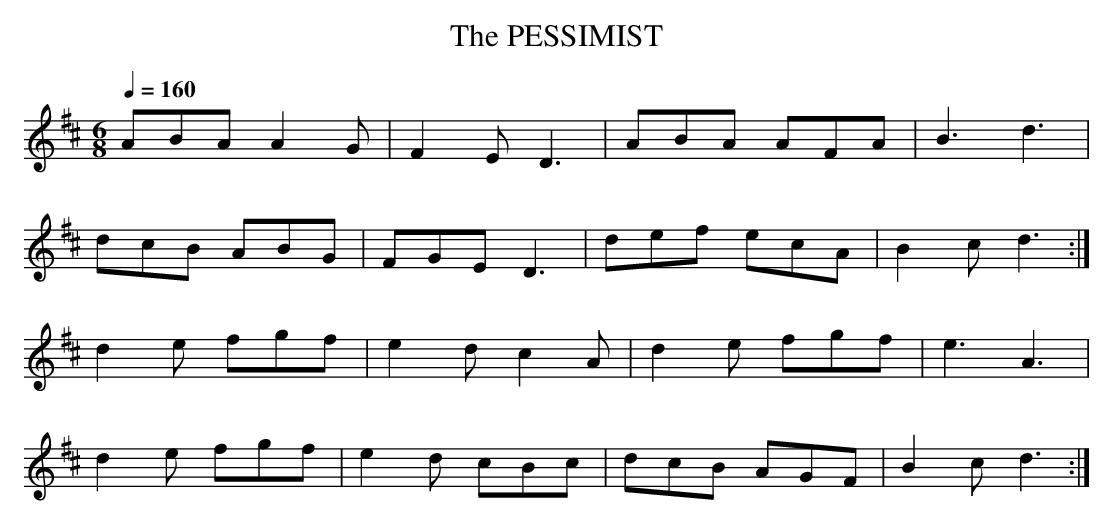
X:1
T:PESSIMIST, The
Q:1/4=160
M:6/8
L:1/8
K:D
ABA A2G|F2E D3|ABA AFA|B3 d3|
dcB ABG|FGE D3|def ecA|B2c d3:|
d2e fgf|e2d c2A|d2e fgf|e3 A3|
d2e fgf|e2d cBc|dcB AGF|B2c d3:|
